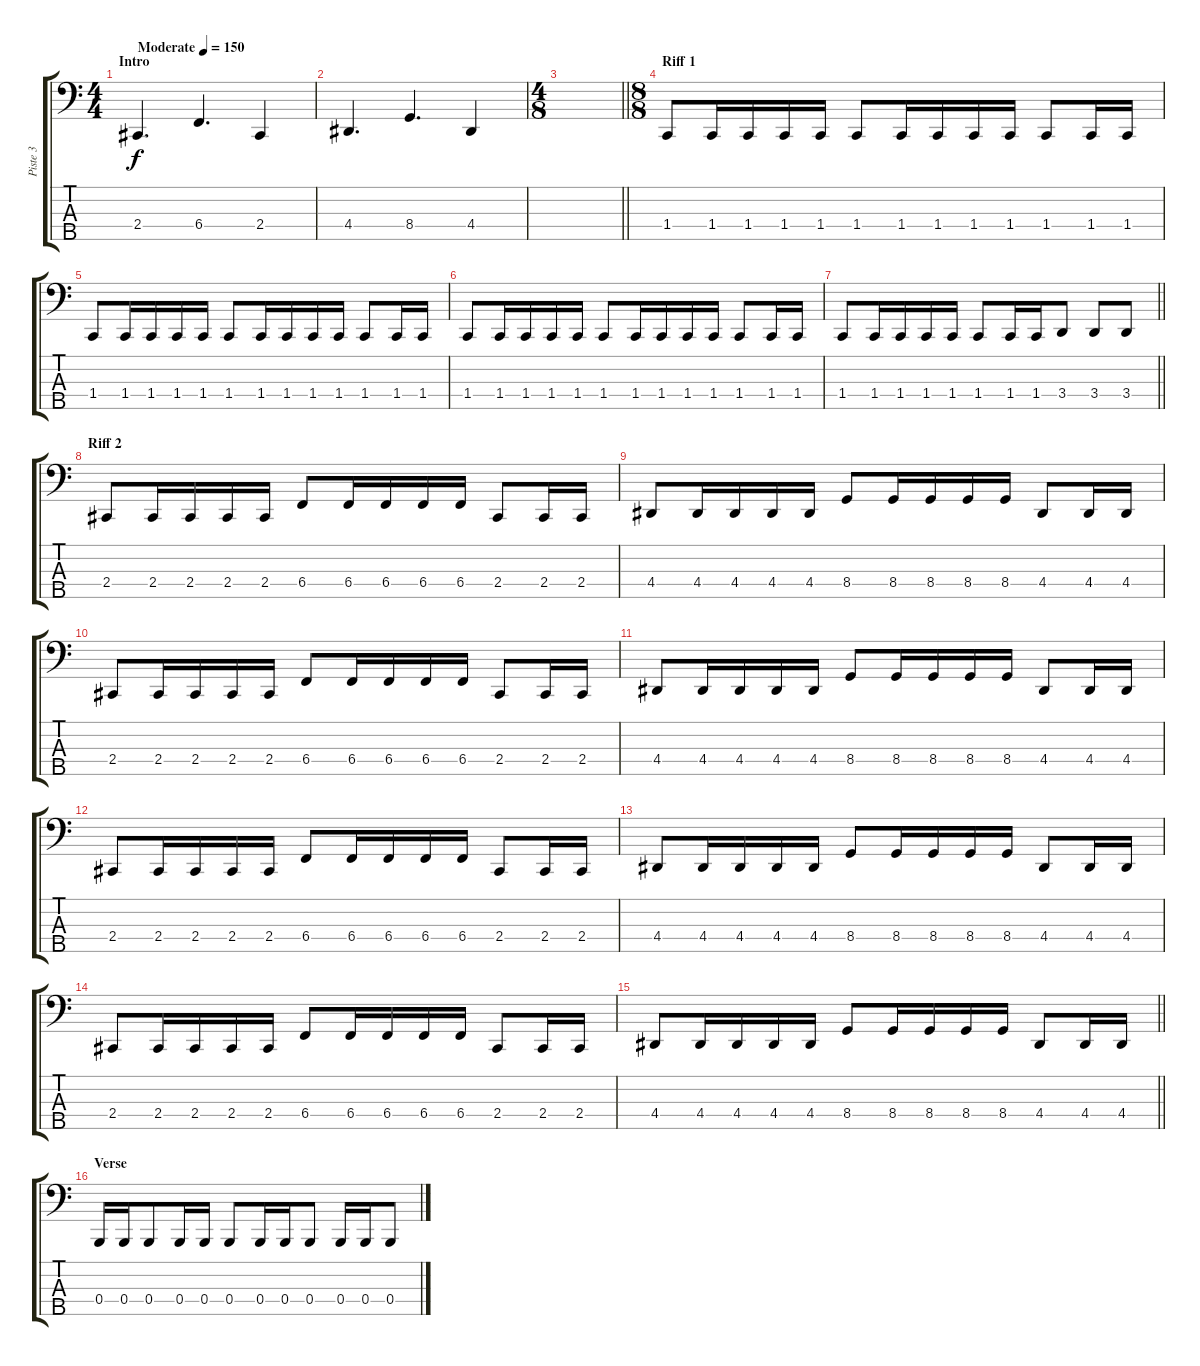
\track ("Piste 3" "Piste 3") {instrument electricbasspick}
\staff {score tabs}
\tuning (D2 A1 E1 B0 Gb0) {hide}
\ts (4 4)
\section ("" "Intro")
\tempo (150 "Moderate")
\clef f4
\ks c
2.4.4{d dy f instrument electricbasspick} 6.4.4{d} 2.4.4 |
4.4.4{d} 8.4.4{d} 4.4.4 |
\ts (4 8)
\barLineRight lightlight
|
\ts (8 8)
\section ("" "Riff 1")
1.4.8 1.4.16 1.4.16 1.4.16 1.4.16 1.4.8 1.4.16 1.4.16 1.4.16 1.4.16 1.4.8 1.4.16 1.4.16 |
1.4.8 1.4.16 1.4.16 1.4.16 1.4.16 1.4.8 1.4.16 1.4.16 1.4.16 1.4.16 1.4.8 1.4.16 1.4.16 |
1.4.8 1.4.16 1.4.16 1.4.16 1.4.16 1.4.8 1.4.16 1.4.16 1.4.16 1.4.16 1.4.8 1.4.16 1.4.16 |
\barLineRight lightlight
1.4.8 1.4.16 1.4.16 1.4.16 1.4.16 1.4.8 1.4.16 1.4.16 3.4.8 3.4.8 3.4.8 |
\section ("" "Riff 2")
2.4.8 2.4.16 2.4.16 2.4.16 2.4.16 6.4.8 6.4.16 6.4.16 6.4.16 6.4.16 2.4.8 2.4.16 2.4.16 |
4.4.8 4.4.16 4.4.16 4.4.16 4.4.16 8.4.8 8.4.16 8.4.16 8.4.16 8.4.16 4.4.8 4.4.16 4.4.16 |
2.4.8 2.4.16 2.4.16 2.4.16 2.4.16 6.4.8 6.4.16 6.4.16 6.4.16 6.4.16 2.4.8 2.4.16 2.4.16 |
4.4.8 4.4.16 4.4.16 4.4.16 4.4.16 8.4.8 8.4.16 8.4.16 8.4.16 8.4.16 4.4.8 4.4.16 4.4.16 |
2.4.8 2.4.16 2.4.16 2.4.16 2.4.16 6.4.8 6.4.16 6.4.16 6.4.16 6.4.16 2.4.8 2.4.16 2.4.16 |
4.4.8 4.4.16 4.4.16 4.4.16 4.4.16 8.4.8 8.4.16 8.4.16 8.4.16 8.4.16 4.4.8 4.4.16 4.4.16 |
2.4.8 2.4.16 2.4.16 2.4.16 2.4.16 6.4.8 6.4.16 6.4.16 6.4.16 6.4.16 2.4.8 2.4.16 2.4.16 |
\barLineRight lightlight
4.4.8 4.4.16 4.4.16 4.4.16 4.4.16 8.4.8 8.4.16 8.4.16 8.4.16 8.4.16 4.4.8 4.4.16 4.4.16 |
\section ("" "Verse")
0.4.16 0.4.16 0.4.8 0.4.16 0.4.16 0.4.8 0.4.16 0.4.16 0.4.8 0.4.16 0.4.16 0.4.8
